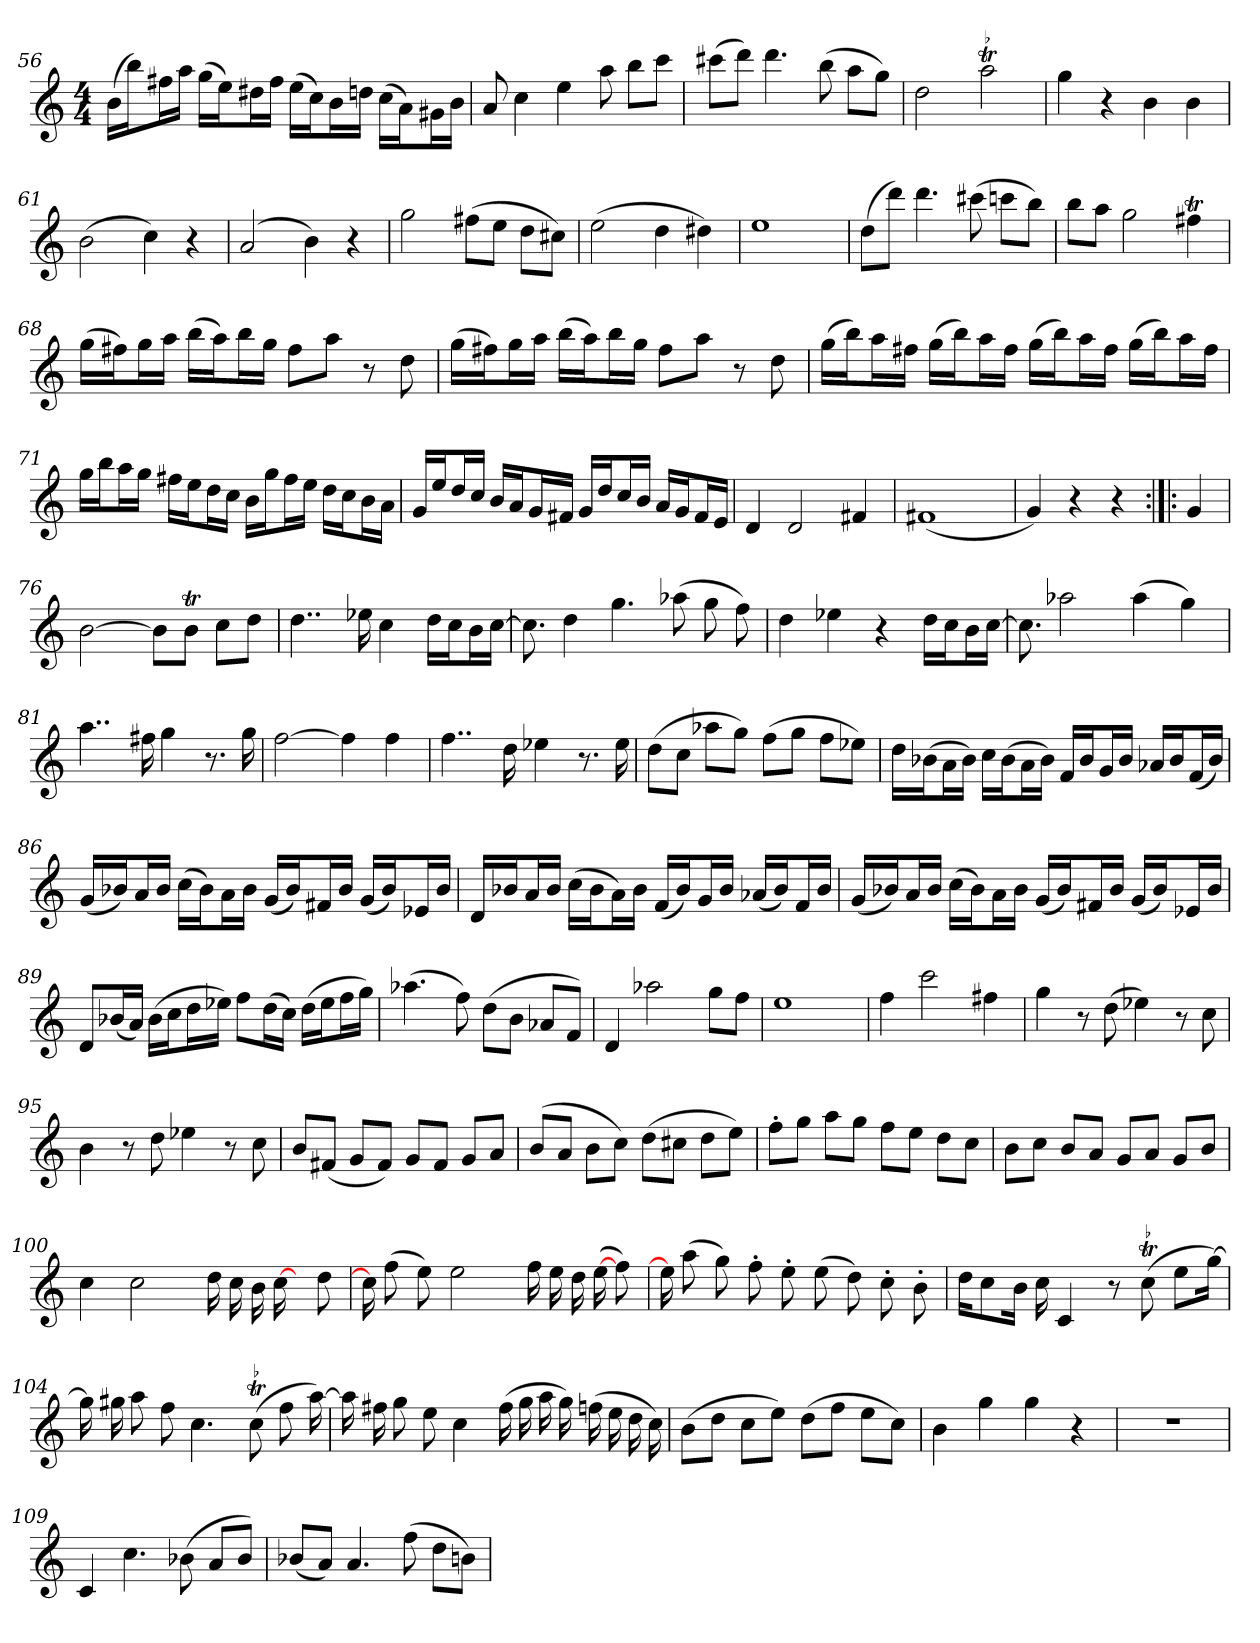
**kern
*part1
*staff1
*clefG2
*k[]
*C:
*M4/4
=56
(16b\LL
16bb\J)
16ff#X\L
16aa\JJ
(16gg\LL
16ee\J)
16dd#X\L
16ff#\JJ
(16ee\LL
16cc\J)
16b\L
16ddn\JJ
(16cc\LL
16a\J)
16g#X\L
16b\JJ
=57
8a
4cc
4ee
8aa
8bb\L
8ccc\J
=58
(8ccc#X\L
8ddd\J)
4.ddd
(8bb
8aa\L
8gg\J)
=59
2dd
!LO:TR:acc=-
2aat
=60
4gg
4r
4b
4b
=61
(2b
4cc)
4r
=62
(2a
4b)
4r
=63
2gg
(8ff#X\L
8ee\J
8dd\L
8cc#X\J)
=64
(2ee
4dd
4dd#X)
=65
1ee
=66
(8dd\L
8ddd\J)
4.ddd
(8ccc#X
8cccn\L
8bb\J)
=67
8bb\L
8aa\J
2gg
4ff#Xt
=68
(16gg\LL
16ff#X\J)
16gg\L
16aa\JJ
(16bb\LL
16aa\J)
16bb\L
16gg\JJ
8ff#\L
8aa\J
8r
8dd
=69
(16gg\LL
16ff#X\J)
16gg\L
16aa\JJ
(16bb\LL
16aa\J)
16bb\L
16gg\JJ
8ff#\L
8aa\J
8r
8dd
=70
(16gg\LL
16bb\J)
16aa\L
16ff#X\JJ
(16gg\LL
16bb\J)
16aa\L
16ff#\JJ
(16gg\LL
16bb\J)
16aa\L
16ff#\JJ
(16gg\LL
16bb\J)
16aa\L
16ff#\JJ
=71
16gg\LL
16bb\J
16aa\L
16gg\JJ
16ff#X\LL
16ee\J
16dd\L
16cc\JJ
16b\LL
16gg\J
16ff#\L
16ee\JJ
16dd\LL
16cc\J
16b\L
16a\JJ
=72
16g/LL
16ee/J
16dd/L
16cc/JJ
16b/LL
16a/J
16g/L
16f#X/JJ
16g/LL
16dd/J
16cc/L
16b/JJ
16a/LL
16g/J
16f#/L
16e/JJ
=73
4d
2d
4f#X
=74
(1f#X
=75
4g)
4r
4r
=:|!|:
4g
=76
[2b
8b\L]
8bt\J
8cc\L
8dd\J
=77
4..dd
16ee-X
4cc
16dd\LL
16cc\J
16b\L
[16cc\JJ
=78
8.cc]
4dd
4.gg
(8aa-X
8gg
8ff)
=79
4dd
4ee-X
4r
16dd\LL
16cc\J
16b\L
[16cc\JJ
=80
8.cc]
2aa-X
(4aa-
4gg)
=81
4..aa
16ff#X
4gg
8.r
16gg
=82
[2ff
4ff]
4ff
=83
4..ff
16dd
4ee-X
8.r
16ee-
=84
(8dd\L
8cc\J
8aa-X\L
8gg\J)
(8ff\L
8gg\J
8ff\L
8ee-X\J)
=85
16dd\LL
(16b-X\J
16a\L
16b-\JJ)
16cc\LL
(16b-\J
16a\L
16b-\JJ)
16f/LL
16b-/J
16g/L
16b-/JJ
16a-X/LL
16b-/J
(16f/L
16b-/JJ)
=86
(16g/LL
16b-X/J)
16a/L
16b-/JJ
(16cc\LL
16b-\J)
16a\L
16b-\JJ
(16g/LL
16b-/J)
16f#X/L
16b-/JJ
(16g/LL
16b-/J)
16e-X/L
16b-/JJ
=87
16d/LL
16b-X/J
16a/L
16b-/JJ
(16cc\LL
16b-\J
16a\L)
16b-\JJ
(16f/LL
16b-/J)
16g/L
16b-/JJ
(16a-X/LL
16b-/J)
16f/L
16b-/JJ
=88
(16g/LL
16b-X/J)
16a/L
16b-/JJ
(16cc\LL
16b-\J)
16a\L
16b-\JJ
(16g/LL
16b-/J)
16f#X/L
16b-/JJ
(16g/LL
16b-/J)
16e-X/L
16b-/JJ
=89
8d/L
(16b-X/L
16a/JJ)
(16b-\LL
16cc\J
16dd\L
16ee-X\JJ)
8ff\L
(16dd\L
16cc\JJ)
(16dd\LL
16ee-\J
16ff\L
16gg\JJ)
=90
(4.aa-X
8ff)
(8dd\L
8b\J
8a-X/L
8f/J)
=91
4d
2aa-X
8gg\L
8ff\J
=92
1ee
=93
4ff
2ccc
4ff#X
=94
4gg
8r
(8dd
4ee-X)
8r
8cc
=95
4b
8r
8dd
4ee-X
8r
8cc
=96
8b/L
(8f#X/J
8g/L
8f#/J)
8g/L
8f#/J
8g/L
8a/J
=97
(8b/L
8a/J
8b\L
8cc\J)
(8dd\L
8cc#X\J
8dd\L
8ee\J)
=98
8ff'\L
8gg\J
8aa\L
8gg\J
8ff\L
8ee\J
8dd\L
8cc\J
=99
8b\L
8cc\J
8b/L
8a/J
8g/L
8a/J
8g/L
8b/J
=100
4cc
2cc
16dd
16cc
16b
[16cc
16ryy
8dd
=101
16cc]
(8ff
8ee)
2ee
16ff
16ee
16dd
([16ee
8ff)
=102
16ee]
(8aa
8gg)
8ff'
8ee'
(8ee
8dd)
8cc'
8b'
=103
16dd\KL
8cc\
16b\Jk
16cc
4c
8r
!LO:TR:acc=-
(8cct
8ee\L
[16gg\Jk)
=104
16gg]
16gg#X
8aa
8ff
4.cc
!LO:TR:acc=-
(8cct
8ff
[16aa)
=105
16aa]
16ff#X
8gg
8ee
4cc
(16ff#
16gg
16aa
16gg)
(16ffn
16ee
16dd
16cc)
=106
(8b\L
8dd\J
8cc\L
8ee\J)
(8dd\L
8ff\J
8ee\L
8cc\J)
=107
4b
4gg
4gg
4r
=108
1r
=109
4c
4.cc
(8b-X
8a/L
8b-/J)
=110
(8b-X/L
8a/J)
4.a
(8ff
8dd\L
8bn\J)
=
*-
